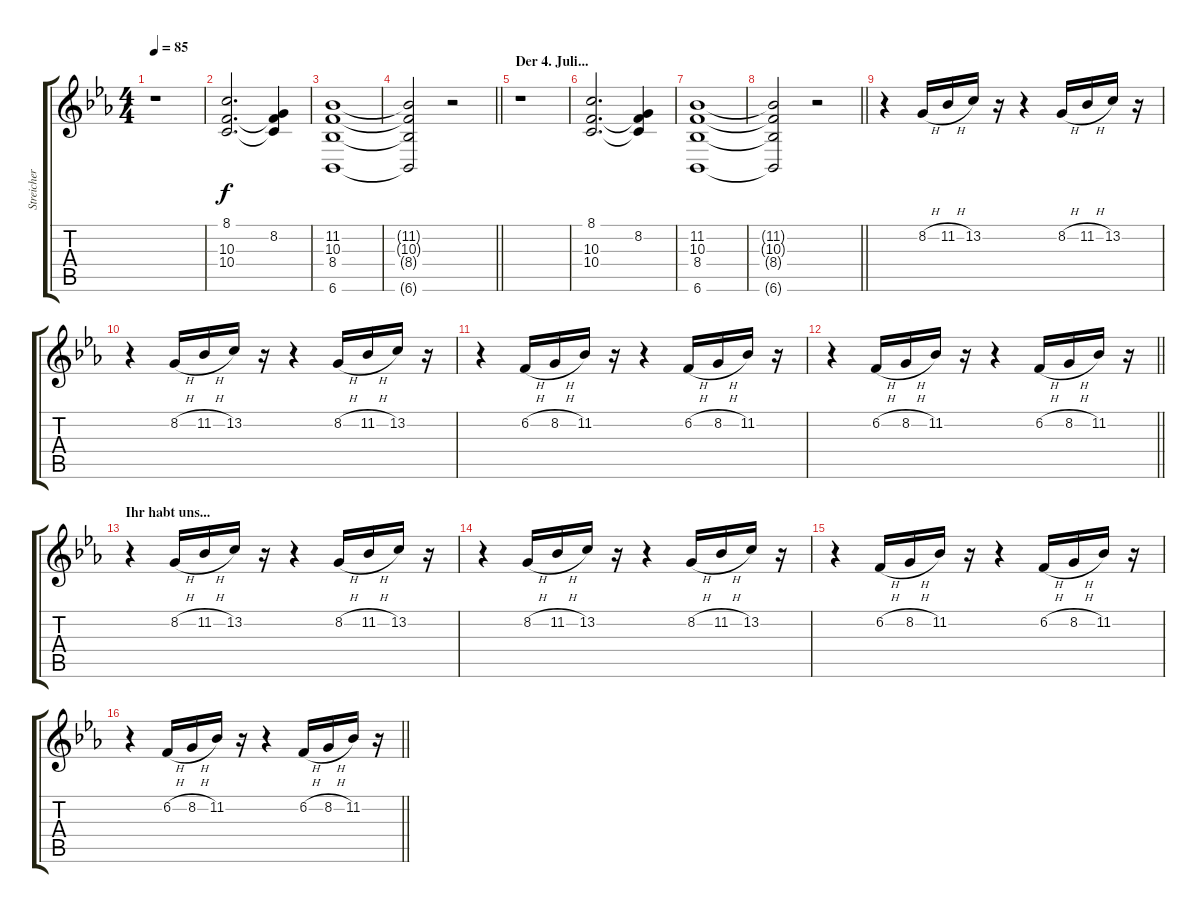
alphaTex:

\track ("Streicher" "Streicher") {instrument synthstrings2}
\staff {score tabs}
\tuning (E4 B3 G3 D3 A2 E2) {hide}
\ts (4 4)
\tempo 85
\clef g2
\ks cminor
r.1{dy f volume 0} |
(8.1 10.3 10.4).2{d volume 10} (8.2 10.3{t} 10.4{t}).4 |
(11.2 10.3 8.4 6.6).1{volume 0} |
\barLineRight lightlight
(11.2{t} 10.3{t} 8.4{t} 6.6{t}).2 r.2 |
\section ("" "Der 4. Juli...")
r.1 |
(8.1 10.3 10.4).2{d volume 10} (8.2 10.3{t} 10.4{t}).4 |
(11.2 10.3 8.4 6.6).1{volume 0} |
\barLineRight lightlight
(11.2{t} 10.3{t} 8.4{t} 6.6{t}).2 r.2{volume 10} |
r.4 8.2{h}.16 11.2{h}.16 13.2.16 r.16 r.4 8.2{h}.16 11.2{h}.16 13.2.16 r.16 |
r.4 8.2{h}.16 11.2{h}.16 13.2.16 r.16 r.4 8.2{h}.16 11.2{h}.16 13.2.16 r.16 |
r.4 6.2{h}.16 8.2{h}.16 11.2.16 r.16 r.4 6.2{h}.16 8.2{h}.16 11.2.16 r.16 |
\barLineRight lightlight
r.4 6.2{h}.16 8.2{h}.16 11.2.16 r.16 r.4 6.2{h}.16 8.2{h}.16 11.2.16 r.16 |
\section ("" "Ihr habt uns...")
r.4 8.2{h}.16 11.2{h}.16 13.2.16 r.16 r.4 8.2{h}.16 11.2{h}.16 13.2.16 r.16 |
r.4 8.2{h}.16 11.2{h}.16 13.2.16 r.16 r.4 8.2{h}.16 11.2{h}.16 13.2.16 r.16 |
r.4 6.2{h}.16 8.2{h}.16 11.2.16 r.16 r.4 6.2{h}.16 8.2{h}.16 11.2.16 r.16 |
\barLineRight lightlight
r.4 6.2{h}.16 8.2{h}.16 11.2.16 r.16 r.4 6.2{h}.16 8.2{h}.16 11.2.16 r.16
